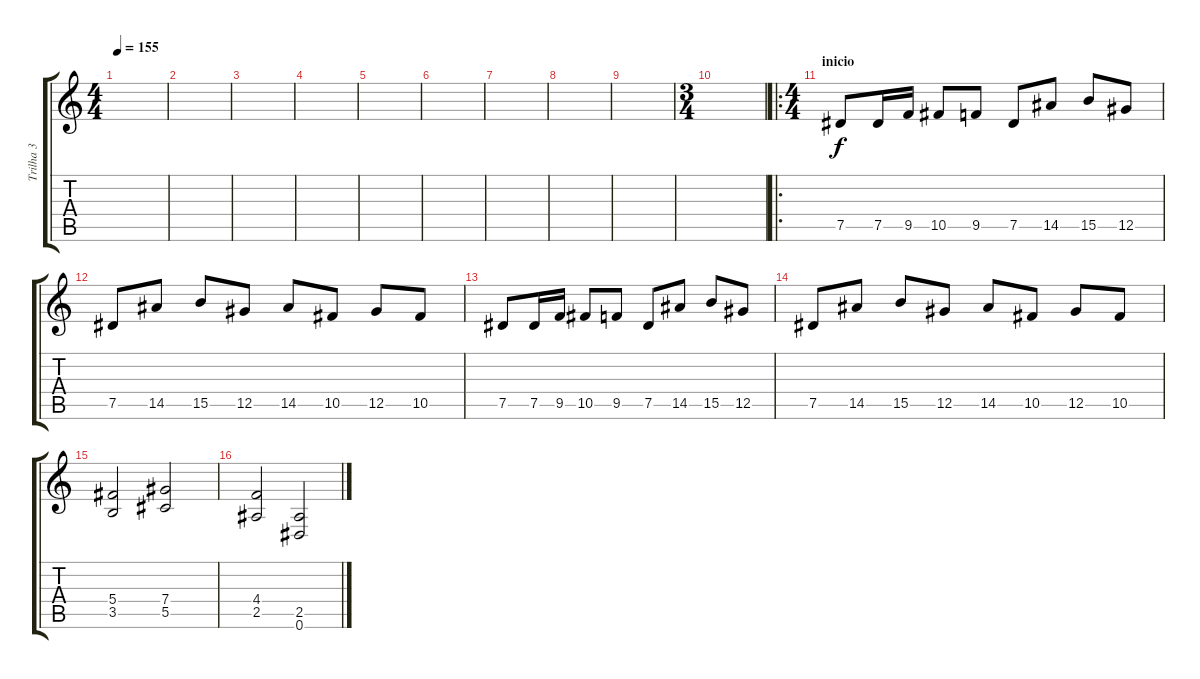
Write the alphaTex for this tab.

\track ("Trilha 3" "Trilha 3") {instrument distortionguitar}
\staff {score tabs}
\tuning (Eb4 Bb3 Gb3 Db3 Ab2 Eb2) {hide}
\ts (4 4)
\tempo 155
\clef g2
\ks c
|
|
|
|
|
|
|
|
|
\ts (3 4)
|
\ro
\ts (4 4)
\section ("" "inicio")
7.5.8 7.5.16 9.5.16 10.5.8 9.5.8 7.5.8 14.5.8 15.5.8 12.5.8 |
7.5.8 14.5.8 15.5.8 12.5.8 14.5.8 10.5.8 12.5.8 10.5.8 |
7.5.8 7.5.16 9.5.16 10.5.8 9.5.8 7.5.8 14.5.8 15.5.8 12.5.8 |
7.5.8 14.5.8 15.5.8 12.5.8 14.5.8 10.5.8 12.5.8 10.5.8 |
(5.4 3.5).2 (7.4 5.5).2 |
(4.4 2.5).2 (2.5 0.6).2
